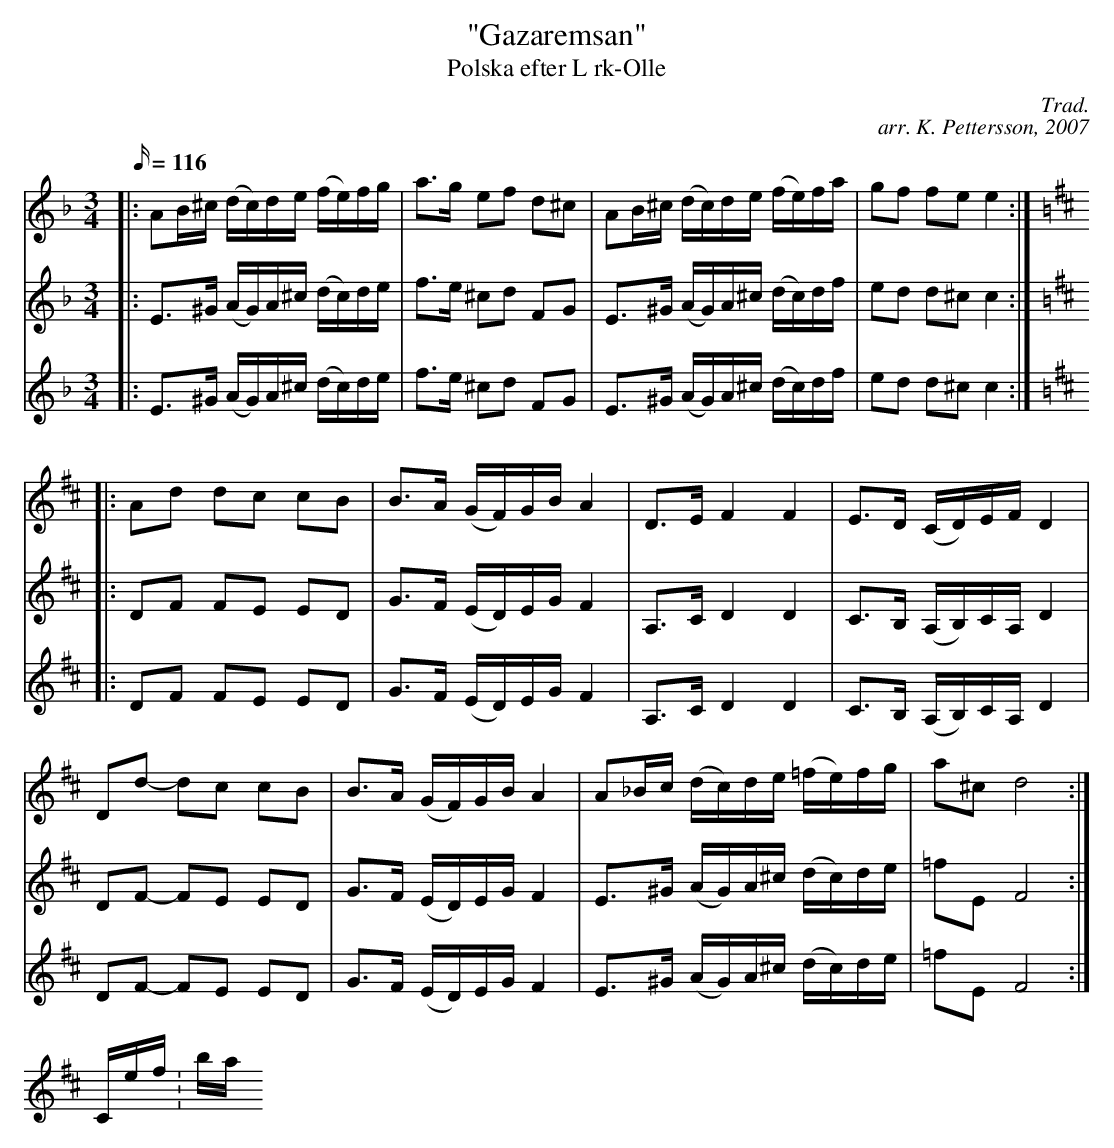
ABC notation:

X:1
T: "Gazaremsan"
T: Polska efter L rk-Olle
C: Trad.
C: arr. K. Pettersson, 2007
M: 3/4
L: 1/16
Q: 116
K: Dm
V: 1
|: A2B^c (dc)de (fe)fg | a3g e2f2 d2^c2 | A2B^c (dc)de (fe)fa | g2f2 f2e2 e4 :|
K: D
|: A2d2 d2c2 c2B2 | B3A (GF)GB A4 | D3E F4 F4 | E3D (CD)EF D4 |
D2d2- d2c2 c2B2 | B3A (GF)GB A4 | A2_Bc (dc)de (=fe)fg | a2^c2 d8 :|
V: 2
|: E3^G (AG)A^c (dc)de | f3e ^c2d2 F2G2 | E3^G (AG)A^c (dc)df | e2d2 d2^c2 c4 :|
K: D
|: D2F2 F2E2 E2D2 | G3F (ED)EG F4 | A,3C D4 D4 | C3B, (A,B,)CA, D4 |
D2F2- F2E2 E2D2 | G3F (ED)EG F4 | E3^G (AG)A^c (dc)de | =f2E2 F8 :|
Clef: bass
V: 3
|: E3^G (AG)A^c (dc)de | f3e ^c2d2 F2G2 | E3^G (AG)A^c (dc)df | e2d2 d2^c2 c4 :|
K: D
|: D2F2 F2E2 E2D2 | G3F (ED)EG F4 | A,3C D4 D4 | C3B, (A,B,)CA, D4 |
D2F2- F2E2 E2D2 | G3F (ED)EG F4 | E3^G (AG)A^c (dc)de | =f2E2 F8 :|
